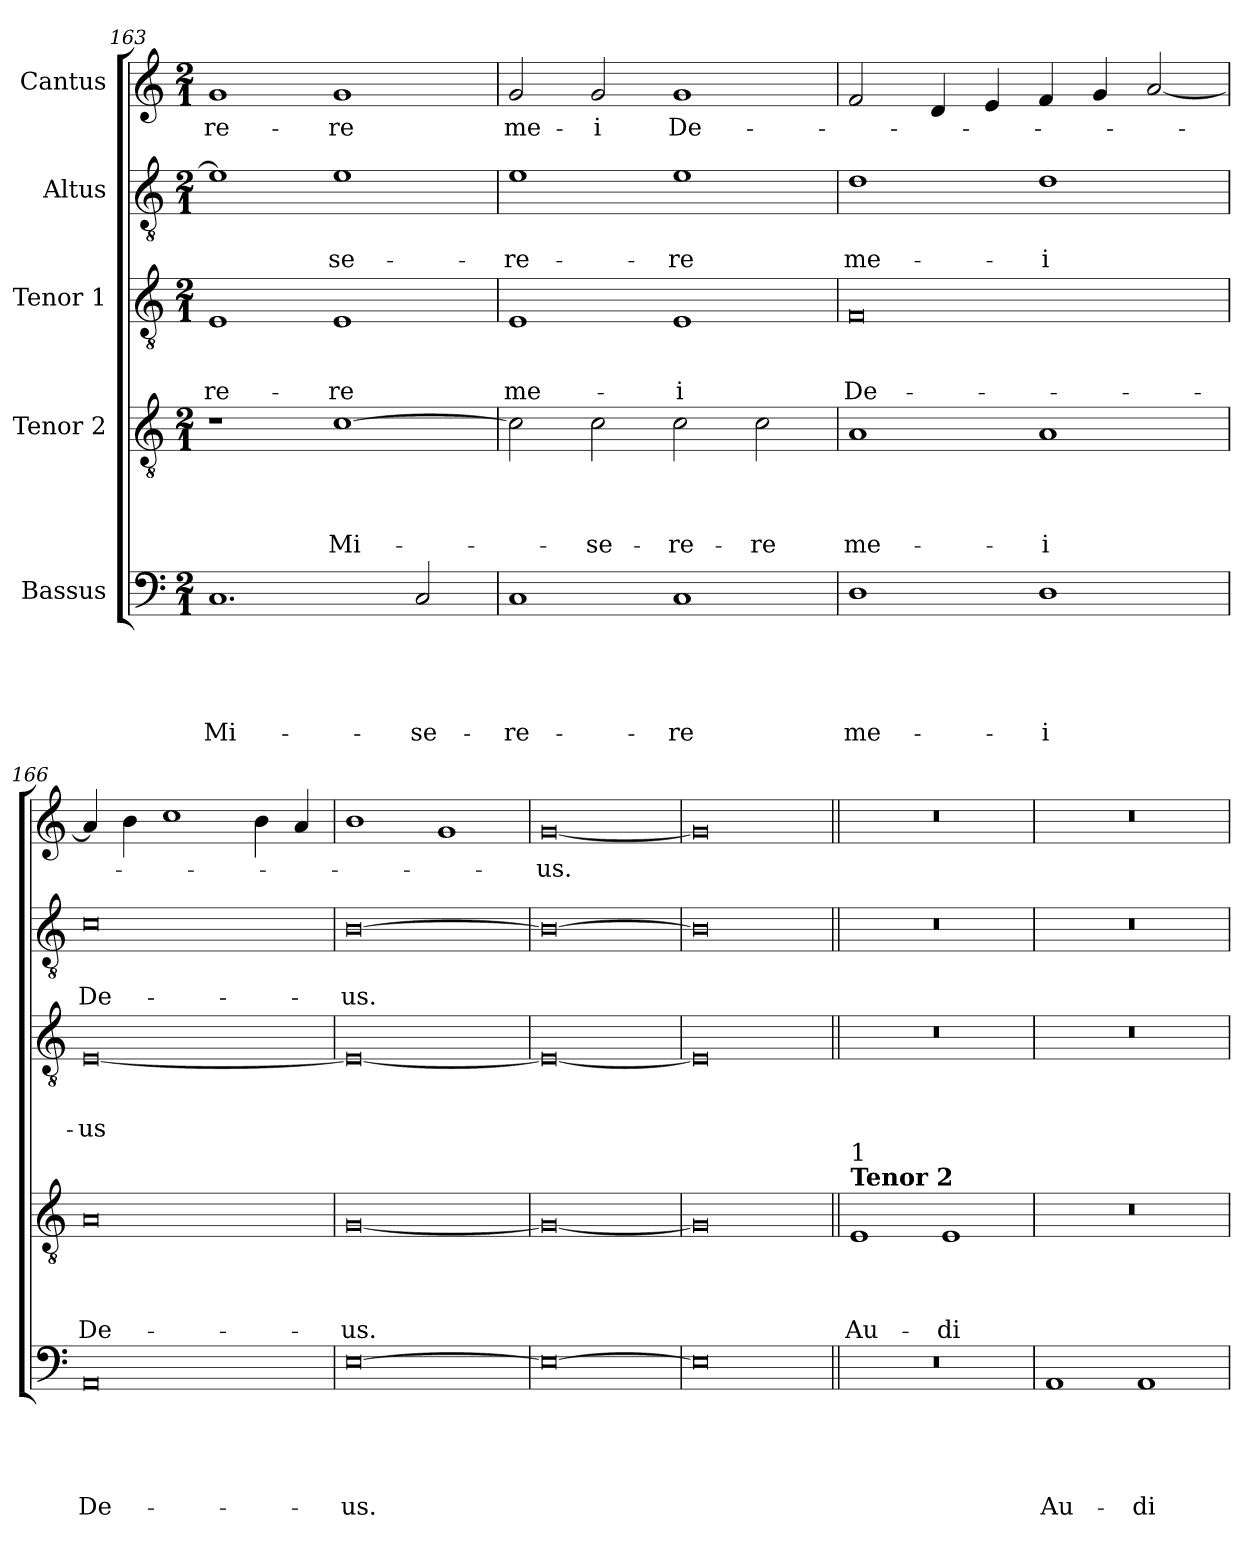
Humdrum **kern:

**kern	**text	**text	**text	**text	**text	**kern	**text	**text	**text	**text	**kern	**text	**text	**text	**kern	**text	**text	**kern	**text
*part5	*part5	*part5	*part5	*part5	*part5	*part4	*part4	*part4	*part4	*part4	*part3	*part3	*part3	*part3	*part2	*part2	*part2	*part1	*part1
*staff5	*staff5	*staff5	*staff5	*staff5	*staff5	*staff4	*staff4	*staff4	*staff4	*staff4	*staff3	*staff3	*staff3	*staff3	*staff2	*staff2	*staff2	*staff1	*staff1
*I"Bassus	*	*	*	*	*	*I"Tenor 2	*	*	*	*	*I"Tenor 1	*	*	*	*I"Altus	*	*	*I"Cantus	*
*clefF4	*	*	*	*	*	*clefGv2	*	*	*	*	*clefGv2	*	*	*	*clefGv2	*	*	*clefG2	*
*k[]	*	*	*	*	*	*k[]	*	*	*	*	*k[]	*	*	*	*k[]	*	*	*k[]	*
*C:	*	*	*	*	*	*C:	*	*	*	*	*C:	*	*	*	*C:	*	*	*C:	*
*M2/1	*	*	*	*	*	*M2/1	*	*	*	*	*M2/1	*	*	*	*M2/1	*	*	*M2/1	*
=163	=163	=163	=163	=163	=163	=163	=163	=163	=163	=163	=163	=163	=163	=163	=163	=163	=163	=163	=163
!	!	!	!	!	!LO:LY:b	!	!	!	!	!	!	!	!	!LO:LY:b	!	!	!	!	!LO:LY:b
1.C	.	.	.	.	Mi-	1r	.	.	.	.	1E	.	.	-re-	1e]	.	.	1g	-re-
!	!	!	!	!	!	!	!	!	!	!LO:LY:b	!	!	!	!LO:LY:b	!	!	!LO:LY:b	!	!LO:LY:b
.	.	.	.	.	.	[1c	.	.	.	Mi-	1E	.	.	-re	1e	.	-se-	1g	-re
!	!	!	!	!	!LO:LY:b	!	!	!	!	!	!	!	!	!	!	!	!	!	!
2C/	.	.	.	.	-se-	.	.	.	.	.	.	.	.	.	.	.	.	.	.
!!LO:PB:g=z
=164	=164	=164	=164	=164	=164	=164	=164	=164	=164	=164	=164	=164	=164	=164	=164	=164	=164	=164	=164
!	!	!	!	!	!LO:LY:b	!	!	!	!	!	!	!	!	!LO:LY:b	!	!	!LO:LY:b	!	!LO:LY:b
1C	.	.	.	.	-re-	2c\]	.	.	.	.	1E	.	.	me-	1e	.	-re-	2g/	me-
!	!	!	!	!	!	!	!	!	!	!LO:LY:b	!	!	!	!	!	!	!	!	!LO:LY:b
.	.	.	.	.	.	2c\	.	.	.	-se-	.	.	.	.	.	.	.	2g/	-i
!	!	!	!	!	!LO:LY:b	!	!	!	!	!LO:LY:b	!	!	!	!LO:LY:b	!	!	!LO:LY:b	!	!LO:LY:b
1C	.	.	.	.	-re	2c\	.	.	.	-re-	1E	.	.	-i	1e	.	-re	1g	De-
!	!	!	!	!	!	!	!	!	!	!LO:LY:b	!	!	!	!	!	!	!	!	!
.	.	.	.	.	.	2c\	.	.	.	-re	.	.	.	.	.	.	.	.	.
=165	=165	=165	=165	=165	=165	=165	=165	=165	=165	=165	=165	=165	=165	=165	=165	=165	=165	=165	=165
!	!	!	!	!	!LO:LY:b	!	!	!	!	!LO:LY:b	!	!	!	!LO:LY:b	!	!	!LO:LY:b	!	!
1D	.	.	.	.	me-	1A	.	.	.	me-	0F	.	.	De-	1d	.	me-	2f/	.
.	.	.	.	.	.	.	.	.	.	.	.	.	.	.	.	.	.	4d/	.
.	.	.	.	.	.	.	.	.	.	.	.	.	.	.	.	.	.	4e/	.
!	!	!	!	!	!LO:LY:b	!	!	!	!	!LO:LY:b	!	!	!	!	!	!	!LO:LY:b	!	!
1D	.	.	.	.	-i	1A	.	.	.	-i	.	.	.	.	1d	.	-i	4f/	.
.	.	.	.	.	.	.	.	.	.	.	.	.	.	.	.	.	.	4g/	.
.	.	.	.	.	.	.	.	.	.	.	.	.	.	.	.	.	.	[2a/	.
=166	=166	=166	=166	=166	=166	=166	=166	=166	=166	=166	=166	=166	=166	=166	=166	=166	=166	=166	=166
!	!	!	!	!	!LO:LY:b	!	!	!	!	!LO:LY:b	!	!	!	!LO:LY:b	!	!	!LO:LY:b	!	!
0AA	.	.	.	.	De-	0A	.	.	.	De-	[0E	.	.	-us	0c	.	De-	4a/]	.
.	.	.	.	.	.	.	.	.	.	.	.	.	.	.	.	.	.	4b\	.
.	.	.	.	.	.	.	.	.	.	.	.	.	.	.	.	.	.	1cc	.
.	.	.	.	.	.	.	.	.	.	.	.	.	.	.	.	.	.	4b\	.
.	.	.	.	.	.	.	.	.	.	.	.	.	.	.	.	.	.	4a/	.
=167	=167	=167	=167	=167	=167	=167	=167	=167	=167	=167	=167	=167	=167	=167	=167	=167	=167	=167	=167
!	!	!	!	!	!LO:LY:b	!	!	!	!	!LO:LY:b	!	!	!	!	!	!	!LO:LY:b	!	!
[0E	.	.	.	.	-us.	[0G	.	.	.	-us.	0E_	.	.	.	[0B	.	-us.	1b	.
.	.	.	.	.	.	.	.	.	.	.	.	.	.	.	.	.	.	1g	.
=168	=168	=168	=168	=168	=168	=168	=168	=168	=168	=168	=168	=168	=168	=168	=168	=168	=168	=168	=168
!	!	!	!	!	!	!	!	!	!	!	!	!	!	!	!	!	!	!	!LO:LY:b
0E_	.	.	.	.	.	0G_	.	.	.	.	0E_	.	.	.	0B_	.	.	[0g	-us.
=169	=169	=169	=169	=169	=169	=169	=169	=169	=169	=169	=169	=169	=169	=169	=169	=169	=169	=169	=169
0E]	.	.	.	.	.	0G]	.	.	.	.	0E]	.	.	.	0B]	.	.	0g]	.
!!LO:LB:g=z
=169X1||	=169X1||	=169X1||	=169X1||	=169X1||	=169X1||	=169X1||	=169X1||	=169X1||	=169X1||	=169X1||	=169X1||	=169X1||	=169X1||	=169X1||	=169X1||	=169X1||	=169X1||	=169X1||	=169X1||
!	!	!	!	!	!	!LO:TX:a:B:t=Tenor 2	!	!	!	!	!	!	!	!	!	!	!	!	!
!	!	!	!	!	!	!LO:TX:a:t=1	!	!	!	!	!	!	!	!	!	!	!	!	!
!	!	!	!	!	!	!	!	!	!	!LO:LY:b	!	!	!	!	!	!	!	!	!
0r	.	.	.	.	.	1E	.	.	.	Au-	0r	.	.	.	0r	.	.	0r	.
!	!	!	!	!	!	!	!	!	!	!LO:LY:b	!	!	!	!	!	!	!	!	!
.	.	.	.	.	.	1E	.	.	.	-di	.	.	.	.	.	.	.	.	.
=170	=170	=170	=170	=170	=170	=170	=170	=170	=170	=170	=170	=170	=170	=170	=170	=170	=170	=170	=170
!	!	!	!	!	!LO:LY:b	!	!	!	!	!	!	!	!	!	!	!	!	!	!
1AA	.	.	.	.	Au-	0r	.	.	.	.	0r	.	.	.	0r	.	.	0r	.
!	!	!	!	!	!LO:LY:b	!	!	!	!	!	!	!	!	!	!	!	!	!	!
1AA	.	.	.	.	-di	.	.	.	.	.	.	.	.	.	.	.	.	.	.
=	=	=	=	=	=	=	=	=	=	=	=	=	=	=	=	=	=	=	=
*-	*-	*-	*-	*-	*-	*-	*-	*-	*-	*-	*-	*-	*-	*-	*-	*-	*-	*-	*-
